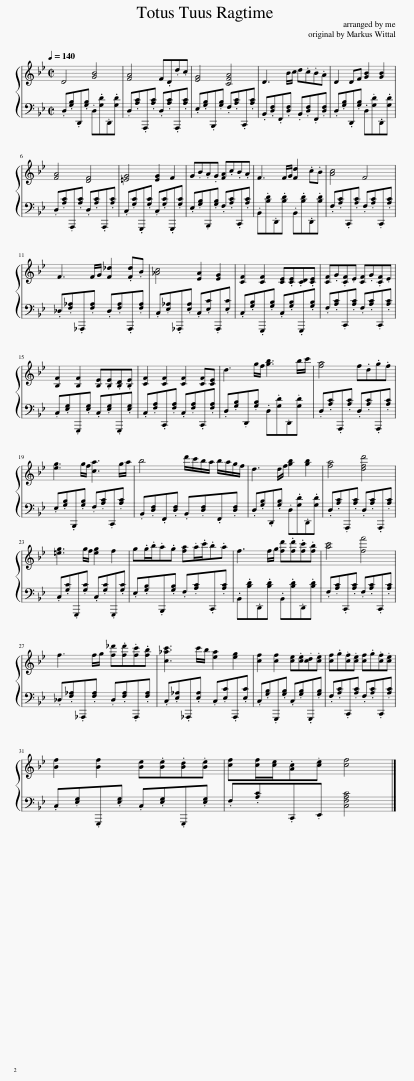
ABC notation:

X:1
%%score { 1 | 2 }
L:1/8
Q:1/4=140
M:2/2
I:linebreak $
K:Bb
V:1 treble
V:2 bass
V:1
!f! D4 [GB]4 | [FA]4 F.D.d.c | [EG]4 [CFA]4 | D3 B/c/ d.c.B.A | D2 DF [GB]2 [GB]2 |$ %5
 [FA]4 [DF]4 | [=EG]4 [EG]2 F2 | G.B.A.G [FA].c.B.A | F3 F/G/ [Fd]2 .c.B | [Ac]4 F4 |$ %10
 F3 F/G/ [F_d]2 .[Fd].B | [_Ac]4 [EA]2 [EG]2 | [CF]2 [CF]2 [CE].[CE].[CD].[CE] | [CF].G.[CF].E [CF].G.[CF].E |$ [B,F]2 [B,F]2 [B,E].[B,E].[B,D].[B,E] | %15
 [CF]2 [CF]2 [CF]2 [CF][CE] | d3 g/f/ [gb]3 b/c'/ | [fa]4 f.d.g.f |$ [eg]3 g/f/ [ca]3 g/a/ | b4 d'/c'/b/a/ b/a/g/f/ | %20
 d3 d/f/ [gb]2 [gb]2 | [fa]4 [dfd']4 |$ [=eg]3 g/f/ [eg]2 f2 | g.g/.b/.a.g [fa].a/.c'/.b.a | f3 f/g/ [fd'].[fd'].[fc'].[fb] | %25
 [ac']4 [ff']4 |$ f3 f/g/ [f_d'].[fd'].[fc'].[fb] | [c_ac']3 c'/b/ [ea]2 [eg]2 | [cf]2 [cf]2 [ce].[ce].[cd].[ce] | [cf].g.[cf].[ce] [cf].g.[cf].[ce] |$ %30
 [Bf]2 [Bf]2 [Be].[Be].[Bd].[Be] | [cf][cf]/[ce]/.[Ac].[ce]!sfz! [cf]4 |] %32
V:2
 .D,.[G,B,].D,,.[G,B,] .D,.[G,D].D,,.[G,D] | .D,.[A,C].A,,,.[A,C] .D,.[A,C].A,,,.[A,C] | .E,.[G,B,].B,,,.[G,B,] .F,.[A,C].C,,.[A,C] | .B,,.[D,F,].F,,.[D,F,] .B,,.[D,F,].F,,.[D,F,] | .D,.[G,B,].D,,.[G,B,] .D,.[G,D].D,,.[G,D] |$ %5
 .D,.[A,C].A,,,.[A,C] .D,.[A,C].A,,,.[A,C] | .C,.[G,C].G,,,.[G,C] .C,.[G,C].G,,,.[G,C] | .E,.[G,B,].B,,,.[G,B,] .F,.[A,C].C,,.[A,C] | .B,,.[B,D].D,,.[B,D] .B,,.[B,D].D,,.[B,D] | .F,.[A,C].C,,.[A,C] .F,.[A,C].C,,.[A,C] |$ %10
 ._D,.[F,_A,]._A,,,.[F,A,] .D,.[F,A,].A,,,.[F,A,] | .C,.[E,_A,]._A,,,.[E,A,] .C,.[E,C].A,,,.[E,C] | .C,.[G,B,].G,,,.[G,B,] .C,.[G,B,].G,,,.[G,B,] | .F,.[A,C].C,,.[A,C] .F,.[A,C].C,,.[A,C] |$ .C,.[E,G,].G,,,.[E,G,] .C,.[E,G,].G,,,.[E,G,] | %15
 .C,.[F,A,].C,,.[F,A,] .C,.[F,A,].C,,.[F,A,] | .D,.[G,B,].D,,.[G,B,] .D,.[G,D].D,,.[G,D] | .D,.[A,C].A,,,.[A,C] .D,.[A,C].A,,,.[A,C] |$ .E,.[G,B,].B,,,.[G,B,] .F,.[A,C].C,,.[A,C] | .B,,.[D,F,].F,,.[D,F,] .B,,.[D,F,].F,,.[D,F,] | %20
 .D,.[G,B,].D,,.[G,B,] .D,.[G,D].D,,.[G,D] | .D,.[A,C].A,,,.[A,C] .D,.[A,C].A,,,.[A,C] |$ .C,.[G,C].G,,,.[G,C] .C,.[G,C].G,,,.[G,C] | .E,.[G,B,].B,,,.[G,B,] .F,.[A,C].C,,.[A,C] | .B,,.[B,D].D,,.[B,D] .B,,.[B,D].D,,.[B,D] | %25
 .F,.[A,C].C,,.[A,C] .F,.[A,C].C,,.[A,C] |$ ._D,.[F,_A,]._A,,,.[F,A,] .D,.[F,A,].A,,,.[F,A,] | .C,.[E,_A,]._A,,,.[E,A,] .C,.[E,C].A,,,.[E,C] | .C,.[G,B,].G,,,.[G,B,] .C,.[G,B,].G,,,.[G,B,] | .F,.[A,C].C,,.[A,C] .F,.[A,C].C,,.[A,C] |$ %30
 .C,.[E,G,].G,,,.[E,G,] .C,.[E,G,].G,,,.[E,G,] | .F,.[A,C].C,,.E,, [C,F,A,C]4 |] %32
